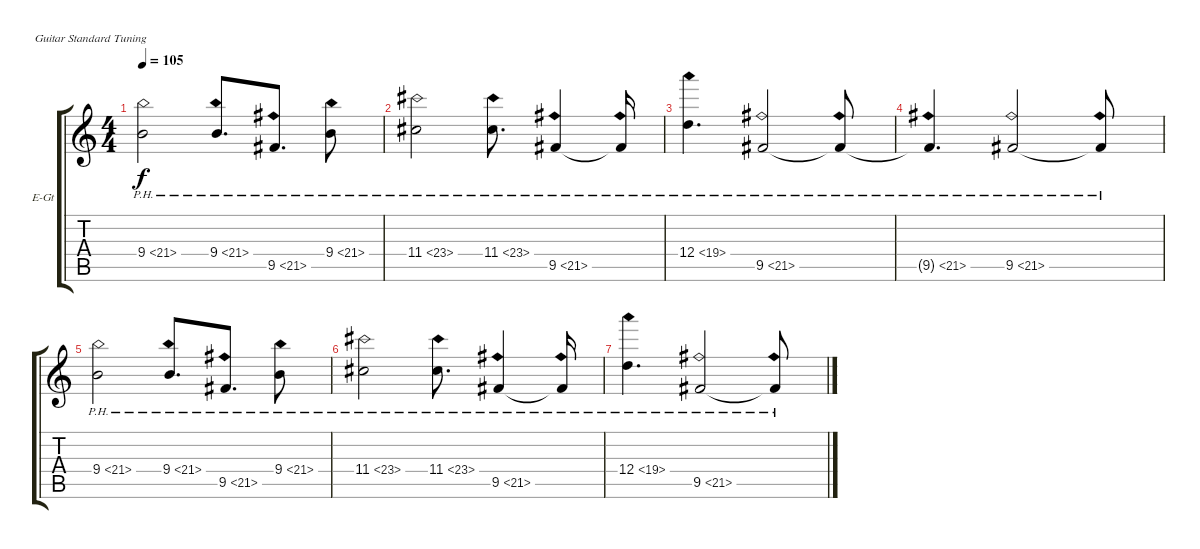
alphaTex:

\defaultSystemsLayout 4
\bracketExtendMode groupsimilarinstruments
\firstSystemTrackNameOrientation horizontal
\otherSystemsTrackNameOrientation horizontal
\track ("Lead Guitar (Overdrive)" "E-Gt") {instrument distortionguitar}
\staff {score tabs}
\tuning (E4 B3 G3 D3 A2 E2)
\ts (4 4)
\tempo 105
\clef g2
\ks c
9.4{ph 12}.2{dy f} 9.4{ph 12}.8{d} 9.5{ph 12}.8{d} 9.4{ph 12}.8 |
11.4{ph 12}.2 11.4{ph 12}.8{d} 9.5{ph 12}.4 9.5{ph 12 t}.16 |
12.4{ph 7}.4{d} 9.5{ph 12}.2 9.5{ph 12 t}.8 |
9.5{ph 12 t}.4{d} 9.5{ph 12}.2 9.5{ph 12 t}.8 |
9.4{ph 12}.2 9.4{ph 12}.8{d} 9.5{ph 12}.8{d} 9.4{ph 12}.8 |
11.4{ph 12}.2 11.4{ph 12}.8{d} 9.5{ph 12}.4 9.5{ph 12 t}.16 |
12.4{ph 7}.4{d} 9.5{ph 12}.2 9.5{ph 12 t}.8
